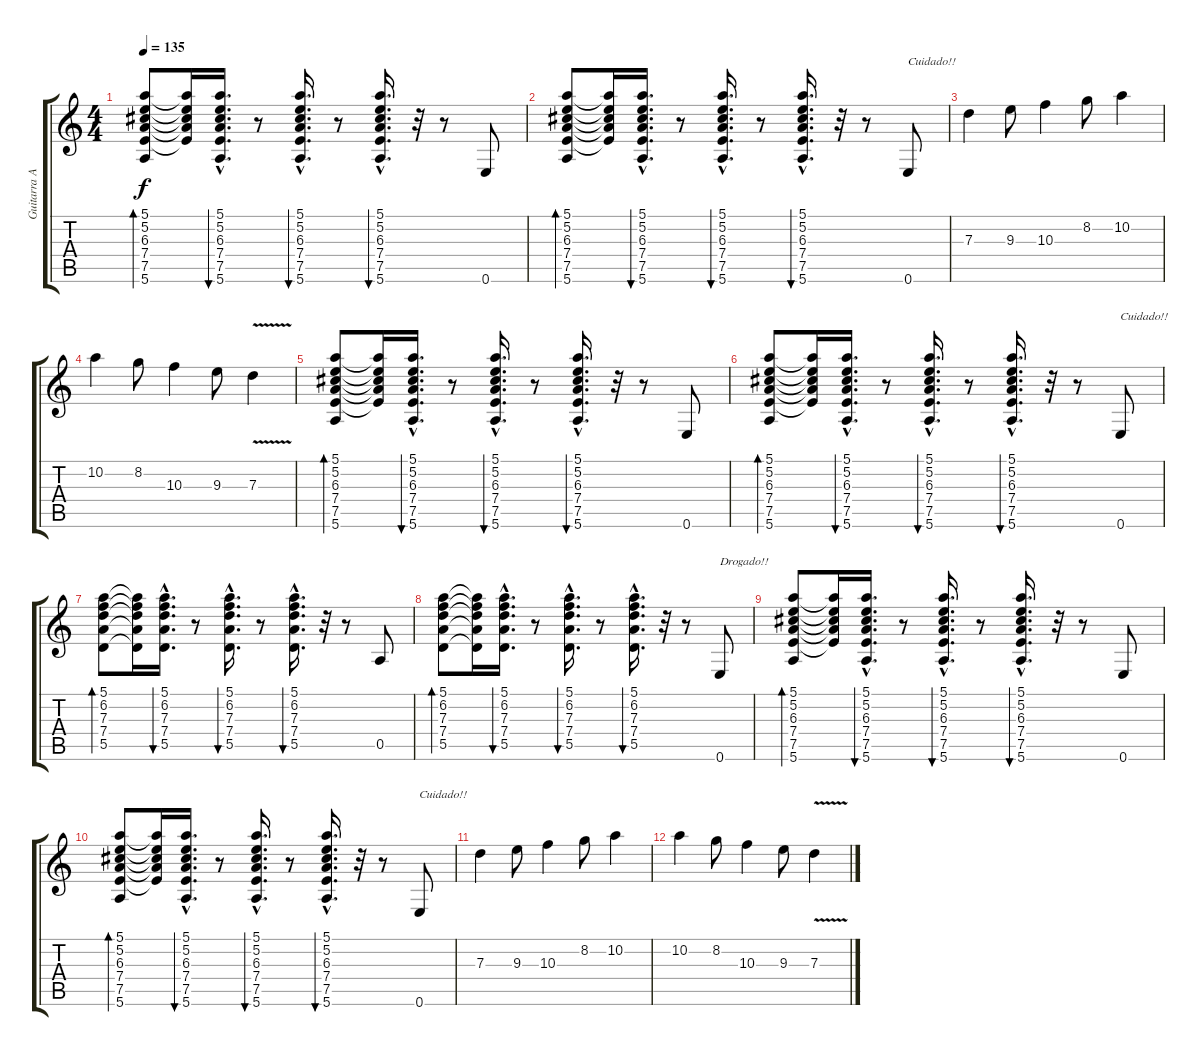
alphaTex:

\track ("Guitarra Acústica" "Guitarra A") {instrument acousticguitarsteel}
\staff {score tabs}
\tuning (E4 B3 G3 D3 A2 E2) {hide}
\ts (4 4)
\tempo 135
\clef g2
\ks c
(5.1 5.2 6.3 7.4 7.5 5.6).8{bd 30 dy f} (5.1{t} 5.2{t} 6.3{t} 7.4{t} 7.5{t}).16 (5.1{hac} 5.2{hac} 6.3{hac} 7.4{hac} 7.5{hac} 5.6{hac}).16{d bu 30} r.8 (5.1{hac} 5.2{hac} 6.3{hac} 7.4{hac} 7.5{hac} 5.6{hac}).16{d bu 30} r.8 (5.1{hac} 5.2{hac} 6.3{hac} 7.4{hac} 7.5{hac} 5.6{hac}).16{d bu 30} r.32 r.8 0.6.8 |
(5.1 5.2 6.3 7.4 7.5 5.6).8{bd 30} (5.1{t} 5.2{t} 6.3{t} 7.4{t} 7.5{t}).16 (5.1{hac} 5.2{hac} 6.3{hac} 7.4{hac} 7.5{hac} 5.6{hac}).16{d bu 30} r.8 (5.1{hac} 5.2{hac} 6.3{hac} 7.4{hac} 7.5{hac} 5.6{hac}).16{d bu 30} r.8 (5.1{hac} 5.2{hac} 6.3{hac} 7.4{hac} 7.5{hac} 5.6{hac}).16{d bu 30} r.32 r.8 0.6.8{txt "Cuidado!!"} |
7.3.4 9.3.8 10.3.4 8.2.8 10.2.4 |
10.2.4 8.2.8 10.3.4 9.3.8 7.3{v}.4 |
(5.1 5.2 6.3 7.4 7.5 5.6).8{bd 30} (5.1{t} 5.2{t} 6.3{t} 7.4{t} 7.5{t}).16 (5.1{hac} 5.2{hac} 6.3{hac} 7.4{hac} 7.5{hac} 5.6{hac}).16{d bu 30} r.8 (5.1{hac} 5.2{hac} 6.3{hac} 7.4{hac} 7.5{hac} 5.6{hac}).16{d bu 30} r.8 (5.1{hac} 5.2{hac} 6.3{hac} 7.4{hac} 7.5{hac} 5.6{hac}).16{d bu 30} r.32 r.8 0.6.8 |
(5.1 5.2 6.3 7.4 7.5 5.6).8{bd 30} (5.1{t} 5.2{t} 6.3{t} 7.4{t} 7.5{t}).16 (5.1{hac} 5.2{hac} 6.3{hac} 7.4{hac} 7.5{hac} 5.6{hac}).16{d bu 30} r.8 (5.1{hac} 5.2{hac} 6.3{hac} 7.4{hac} 7.5{hac} 5.6{hac}).16{d bu 30} r.8 (5.1{hac} 5.2{hac} 6.3{hac} 7.4{hac} 7.5{hac} 5.6{hac}).16{d bu 30} r.32 r.8 0.6.8{txt "Cuidado!!"} |
(5.1 6.2 7.3 7.4 5.5).8{bd 30} (5.1{t} 6.2{t} 7.3{t} 7.4{t} 5.5{t}).16 (5.1{hac} 6.2{hac} 7.3{hac} 7.4{hac} 5.5{hac}).16{d bu 30} r.8 (5.1{hac} 6.2{hac} 7.3{hac} 7.4{hac} 5.5{hac}).16{d bu 30} r.8 (5.1{hac} 6.2{hac} 7.3{hac} 7.4{hac} 5.5{hac}).16{d bu 30} r.32 r.8 0.5.8 |
(5.1 6.2 7.3 7.4 5.5).8{bd 30} (5.1{t} 6.2{t} 7.3{t} 7.4{t} 5.5{t}).16 (5.1{hac} 6.2{hac} 7.3{hac} 7.4{hac} 5.5{hac}).16{d bu 30} r.8 (5.1{hac} 6.2{hac} 7.3{hac} 7.4{hac} 5.5{hac}).16{d bu 30} r.8 (5.1{hac} 6.2{hac} 7.3{hac} 7.4{hac} 5.5{hac}).16{d bu 30} r.32 r.8 0.6.8{txt "Drogado!!"} |
(5.1 5.2 6.3 7.4 7.5 5.6).8{bd 30} (5.1{t} 5.2{t} 6.3{t} 7.4{t} 7.5{t}).16 (5.1{hac} 5.2{hac} 6.3{hac} 7.4{hac} 7.5{hac} 5.6{hac}).16{d bu 30} r.8 (5.1{hac} 5.2{hac} 6.3{hac} 7.4{hac} 7.5{hac} 5.6{hac}).16{d bu 30} r.8 (5.1{hac} 5.2{hac} 6.3{hac} 7.4{hac} 7.5{hac} 5.6{hac}).16{d bu 30} r.32 r.8 0.6.8 |
(5.1 5.2 6.3 7.4 7.5 5.6).8{bd 30} (5.1{t} 5.2{t} 6.3{t} 7.4{t} 7.5{t}).16 (5.1{hac} 5.2{hac} 6.3{hac} 7.4{hac} 7.5{hac} 5.6{hac}).16{d bu 30} r.8 (5.1{hac} 5.2{hac} 6.3{hac} 7.4{hac} 7.5{hac} 5.6{hac}).16{d bu 30} r.8 (5.1{hac} 5.2{hac} 6.3{hac} 7.4{hac} 7.5{hac} 5.6{hac}).16{d bu 30} r.32 r.8 0.6.8{txt "Cuidado!!"} |
7.3.4 9.3.8 10.3.4 8.2.8 10.2.4 |
10.2.4 8.2.8 10.3.4 9.3.8 7.3{v}.4
